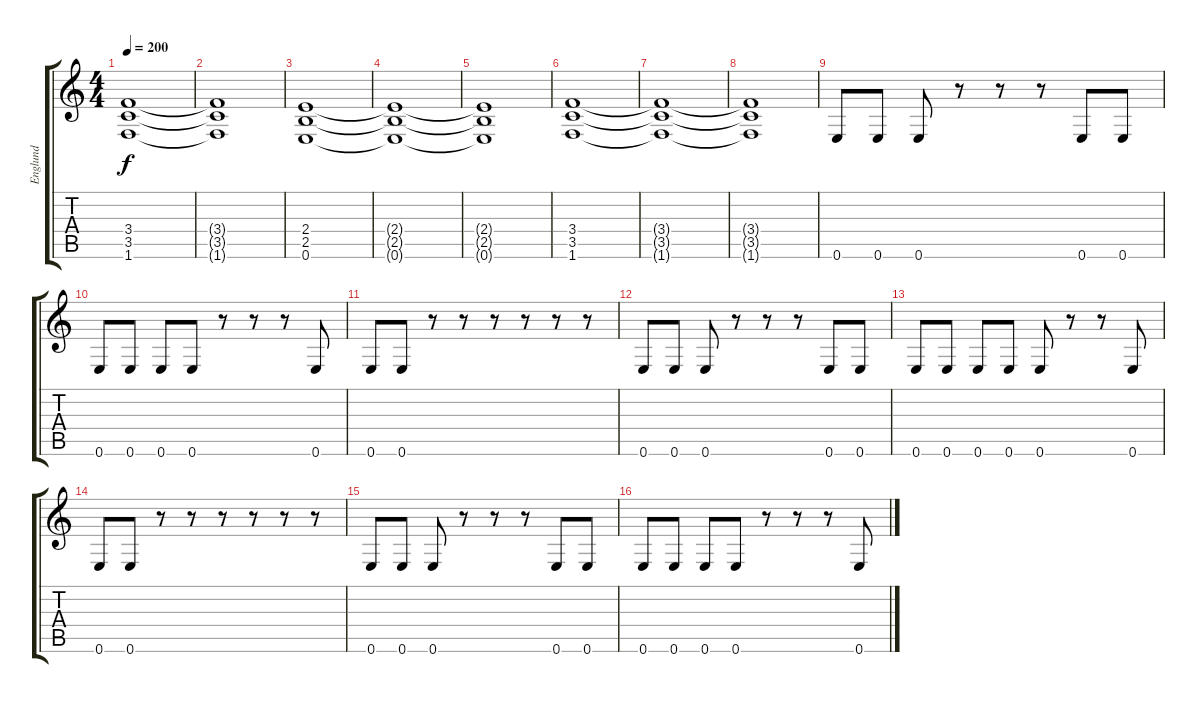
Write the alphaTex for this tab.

\track ("Englund" "Englund") {instrument distortionguitar}
\staff {score tabs}
\tuning (E4 B3 G3 D3 A2 E2) {hide}
\ts (4 4)
\tempo 200
\clef g2
\ks c
(3.4{t} 3.5{t} 1.6{t}).1{dy f} |
(3.4{t} 3.5{t} 1.6{t}).1 |
(2.4 2.5 0.6).1 |
(2.4{t} 2.5{t} 0.6{t}).1 |
(2.4{t} 2.5{t} 0.6{t}).1 |
(3.4 3.5 1.6).1 |
(3.4{t} 3.5{t} 1.6{t}).1 |
(3.4{t} 3.5{t} 1.6{t}).1 |
0.6.8 0.6.8 0.6.8 r.8 r.8 r.8 0.6.8 0.6.8 |
0.6.8 0.6.8 0.6.8 0.6.8 r.8 r.8 r.8 0.6.8 |
0.6.8 0.6.8 r.8 r.8 r.8 r.8 r.8 r.8 |
0.6.8 0.6.8 0.6.8 r.8 r.8 r.8 0.6.8 0.6.8 |
0.6.8 0.6.8 0.6.8 0.6.8 0.6.8 r.8 r.8 0.6.8 |
0.6.8 0.6.8 r.8 r.8 r.8 r.8 r.8 r.8 |
0.6.8 0.6.8 0.6.8 r.8 r.8 r.8 0.6.8 0.6.8 |
0.6.8 0.6.8 0.6.8 0.6.8 r.8 r.8 r.8 0.6.8
